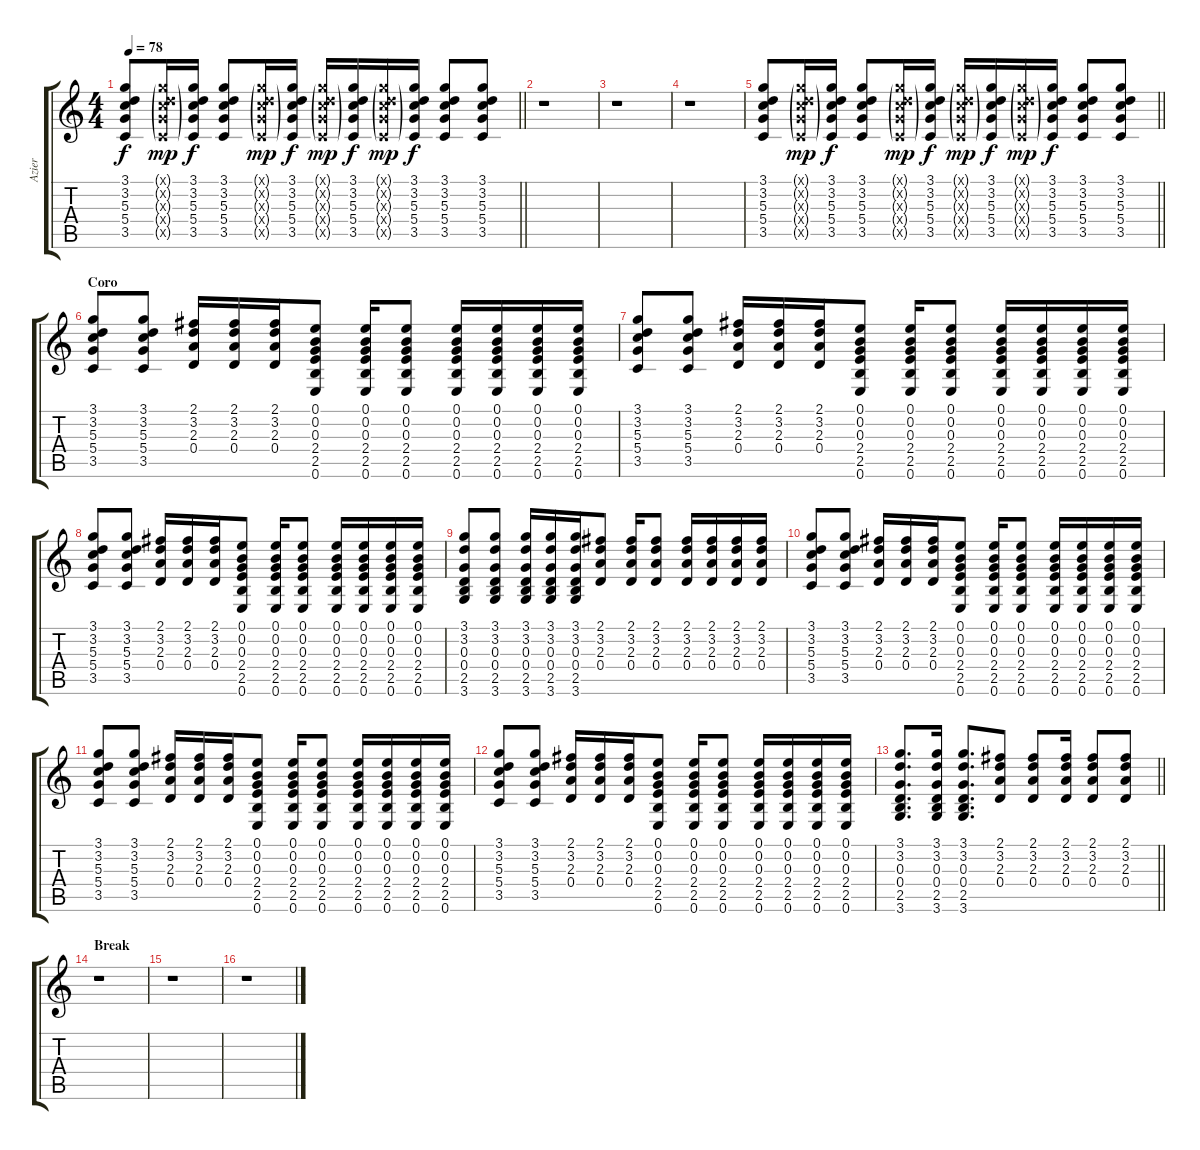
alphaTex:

\track ("Azier" "Azier") {instrument acousticguitarsteel}
\staff {score tabs}
\tuning (E4 B3 G3 D3 A2 E2) {hide}
\ts (4 4)
\tempo 78
\clef g2
\barLineRight lightlight
\ks c
(3.1 3.2 5.3 5.4 3.5).8{dy f} (3.1{g x} 3.2{g x} 5.3{g x} 5.4{g x} 3.5{g x}).16{dy mp} (3.1 3.2 5.3 5.4 3.5).16{dy f} (3.1 3.2 5.3 5.4 3.5).8 (3.1{g x} 3.2{g x} 5.3{g x} 5.4{g x} 3.5{g x}).16{dy mp} (3.1 3.2 5.3 5.4 3.5).16{dy f} (3.1{g x} 3.2{g x} 5.3{g x} 5.4{g x} 3.5{g x}).16{dy mp} (3.1 3.2 5.3 5.4 3.5).16{dy f} (3.1{g x} 3.2{g x} 5.3{g x} 5.4{g x} 3.5{g x}).16{dy mp} (3.1 3.2 5.3 5.4 3.5).16{dy f} (3.1 3.2 5.3 5.4 3.5).8 (3.1 3.2 5.3 5.4 3.5).8 |
r.1 |
r.1 |
r.1 |
\barLineRight lightlight
(3.1 3.2 5.3 5.4 3.5).8 (3.1{g x} 3.2{g x} 5.3{g x} 5.4{g x} 3.5{g x}).16{dy mp} (3.1 3.2 5.3 5.4 3.5).16{dy f} (3.1 3.2 5.3 5.4 3.5).8 (3.1{g x} 3.2{g x} 5.3{g x} 5.4{g x} 3.5{g x}).16{dy mp} (3.1 3.2 5.3 5.4 3.5).16{dy f} (3.1{g x} 3.2{g x} 5.3{g x} 5.4{g x} 3.5{g x}).16{dy mp} (3.1 3.2 5.3 5.4 3.5).16{dy f} (3.1{g x} 3.2{g x} 5.3{g x} 5.4{g x} 3.5{g x}).16{dy mp} (3.1 3.2 5.3 5.4 3.5).16{dy f} (3.1 3.2 5.3 5.4 3.5).8 (3.1 3.2 5.3 5.4 3.5).8 |
\section ("" "Coro")
(3.1 3.2 5.3 5.4 3.5).8{volume 10 instrument acousticguitarsteel} (3.1 3.2 5.3 5.4 3.5).8 (2.1 3.2 2.3 0.4).16 (2.1 3.2 2.3 0.4).16 (2.1 3.2 2.3 0.4).16 (0.1 0.2 0.3 2.4 2.5 0.6).8 (0.1 0.2 0.3 2.4 2.5 0.6).16 (0.1 0.2 0.3 2.4 2.5 0.6).8 (0.1 0.2 0.3 2.4 2.5 0.6).16 (0.1 0.2 0.3 2.4 2.5 0.6).16 (0.1 0.2 0.3 2.4 2.5 0.6).16 (0.1 0.2 0.3 2.4 2.5 0.6).16 |
(3.1 3.2 5.3 5.4 3.5).8 (3.1 3.2 5.3 5.4 3.5).8 (2.1 3.2 2.3 0.4).16 (2.1 3.2 2.3 0.4).16 (2.1 3.2 2.3 0.4).16 (0.1 0.2 0.3 2.4 2.5 0.6).8 (0.1 0.2 0.3 2.4 2.5 0.6).16 (0.1 0.2 0.3 2.4 2.5 0.6).8 (0.1 0.2 0.3 2.4 2.5 0.6).16 (0.1 0.2 0.3 2.4 2.5 0.6).16 (0.1 0.2 0.3 2.4 2.5 0.6).16 (0.1 0.2 0.3 2.4 2.5 0.6).16 |
(3.1 3.2 5.3 5.4 3.5).8 (3.1 3.2 5.3 5.4 3.5).8 (2.1 3.2 2.3 0.4).16 (2.1 3.2 2.3 0.4).16 (2.1 3.2 2.3 0.4).16 (0.1 0.2 0.3 2.4 2.5 0.6).8 (0.1 0.2 0.3 2.4 2.5 0.6).16 (0.1 0.2 0.3 2.4 2.5 0.6).8 (0.1 0.2 0.3 2.4 2.5 0.6).16 (0.1 0.2 0.3 2.4 2.5 0.6).16 (0.1 0.2 0.3 2.4 2.5 0.6).16 (0.1 0.2 0.3 2.4 2.5 0.6).16 |
(3.1 3.2 0.3 0.4 2.5 3.6).8 (3.1 3.2 0.3 0.4 2.5 3.6).8 (3.1 3.2 0.3 0.4 2.5 3.6).16 (3.1 3.2 0.3 0.4 2.5 3.6).16 (3.1 3.2 0.3 0.4 2.5 3.6).16 (2.1 3.2 2.3 0.4).8 (2.1 3.2 2.3 0.4).16 (2.1 3.2 2.3 0.4).8 (2.1 3.2 2.3 0.4).16 (2.1 3.2 2.3 0.4).16 (2.1 3.2 2.3 0.4).16 (2.1 3.2 2.3 0.4).16 |
(3.1 3.2 5.3 5.4 3.5).8 (3.1 3.2 5.3 5.4 3.5).8 (2.1 3.2 2.3 0.4).16 (2.1 3.2 2.3 0.4).16 (2.1 3.2 2.3 0.4).16 (0.1 0.2 0.3 2.4 2.5 0.6).8 (0.1 0.2 0.3 2.4 2.5 0.6).16 (0.1 0.2 0.3 2.4 2.5 0.6).8 (0.1 0.2 0.3 2.4 2.5 0.6).16 (0.1 0.2 0.3 2.4 2.5 0.6).16 (0.1 0.2 0.3 2.4 2.5 0.6).16 (0.1 0.2 0.3 2.4 2.5 0.6).16 |
(3.1 3.2 5.3 5.4 3.5).8 (3.1 3.2 5.3 5.4 3.5).8 (2.1 3.2 2.3 0.4).16 (2.1 3.2 2.3 0.4).16 (2.1 3.2 2.3 0.4).16 (0.1 0.2 0.3 2.4 2.5 0.6).8 (0.1 0.2 0.3 2.4 2.5 0.6).16 (0.1 0.2 0.3 2.4 2.5 0.6).8 (0.1 0.2 0.3 2.4 2.5 0.6).16 (0.1 0.2 0.3 2.4 2.5 0.6).16 (0.1 0.2 0.3 2.4 2.5 0.6).16 (0.1 0.2 0.3 2.4 2.5 0.6).16 |
(3.1 3.2 5.3 5.4 3.5).8 (3.1 3.2 5.3 5.4 3.5).8 (2.1 3.2 2.3 0.4).16 (2.1 3.2 2.3 0.4).16 (2.1 3.2 2.3 0.4).16 (0.1 0.2 0.3 2.4 2.5 0.6).8 (0.1 0.2 0.3 2.4 2.5 0.6).16 (0.1 0.2 0.3 2.4 2.5 0.6).8 (0.1 0.2 0.3 2.4 2.5 0.6).16 (0.1 0.2 0.3 2.4 2.5 0.6).16 (0.1 0.2 0.3 2.4 2.5 0.6).16 (0.1 0.2 0.3 2.4 2.5 0.6).16 |
\barLineRight lightlight
(3.1 3.2 0.3 0.4 2.5 3.6).8{d} (3.1 3.2 0.3 0.4 2.5 3.6).16 (3.1 3.2 0.3 0.4 2.5 3.6).8{d} (2.1 3.2 2.3 0.4).8 (2.1 3.2 2.3 0.4).8 (2.1 3.2 2.3 0.4).16 (2.1 3.2 2.3 0.4).8 (2.1 3.2 2.3 0.4).8 |
\section ("" "Break")
r.1 |
r.1 |
r.1
